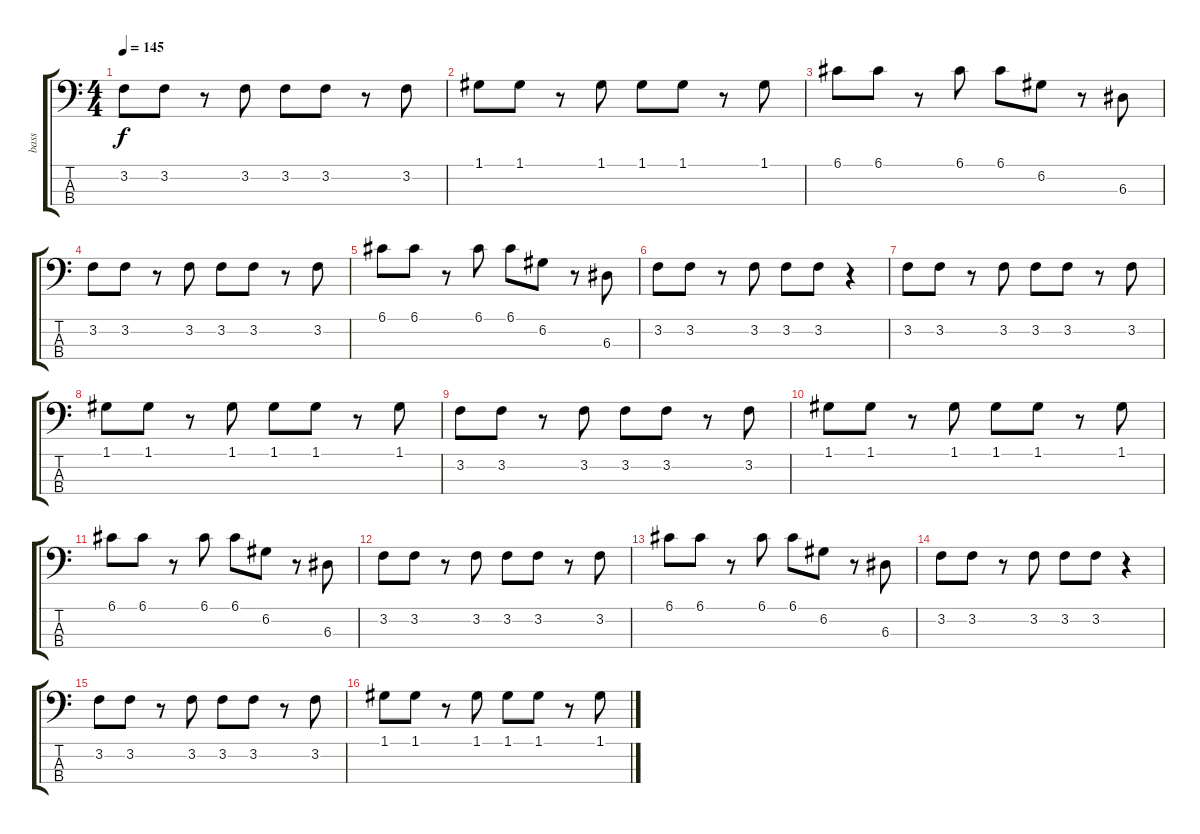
\track ("bass" "bass") {instrument electricbassfinger}
\staff {score tabs}
\tuning (G2 D2 A1 E1) {hide}
\ts (4 4)
\tempo 145
\clef f4
\ks c
3.2.8{dy f} 3.2.8 r.8 3.2.8 3.2.8 3.2.8 r.8 3.2.8 |
1.1.8 1.1.8 r.8 1.1.8 1.1.8 1.1.8 r.8 1.1.8 |
6.1.8 6.1.8 r.8 6.1.8 6.1.8 6.2.8 r.8 6.3.8 |
3.2.8 3.2.8 r.8 3.2.8 3.2.8 3.2.8 r.8 3.2.8 |
6.1.8 6.1.8 r.8 6.1.8 6.1.8 6.2.8 r.8 6.3.8 |
3.2.8 3.2.8 r.8 3.2.8 3.2.8 3.2.8 r.4 |
3.2.8 3.2.8 r.8 3.2.8 3.2.8 3.2.8 r.8 3.2.8 |
1.1.8 1.1.8 r.8 1.1.8 1.1.8 1.1.8 r.8 1.1.8 |
3.2.8 3.2.8 r.8 3.2.8 3.2.8 3.2.8 r.8 3.2.8 |
1.1.8 1.1.8 r.8 1.1.8 1.1.8 1.1.8 r.8 1.1.8 |
6.1.8 6.1.8 r.8 6.1.8 6.1.8 6.2.8 r.8 6.3.8 |
3.2.8 3.2.8 r.8 3.2.8 3.2.8 3.2.8 r.8 3.2.8 |
6.1.8 6.1.8 r.8 6.1.8 6.1.8 6.2.8 r.8 6.3.8 |
3.2.8 3.2.8 r.8 3.2.8 3.2.8 3.2.8 r.4 |
3.2.8{volume 11} 3.2.8{volume 11} r.8 3.2.8{volume 11} 3.2.8{volume 10} 3.2.8{volume 10} r.8 3.2.8{volume 10} |
1.1.8{volume 10} 1.1.8{volume 10} r.8 1.1.8{volume 9} 1.1.8{volume 9} 1.1.8{volume 9} r.8 1.1.8{volume 9}
